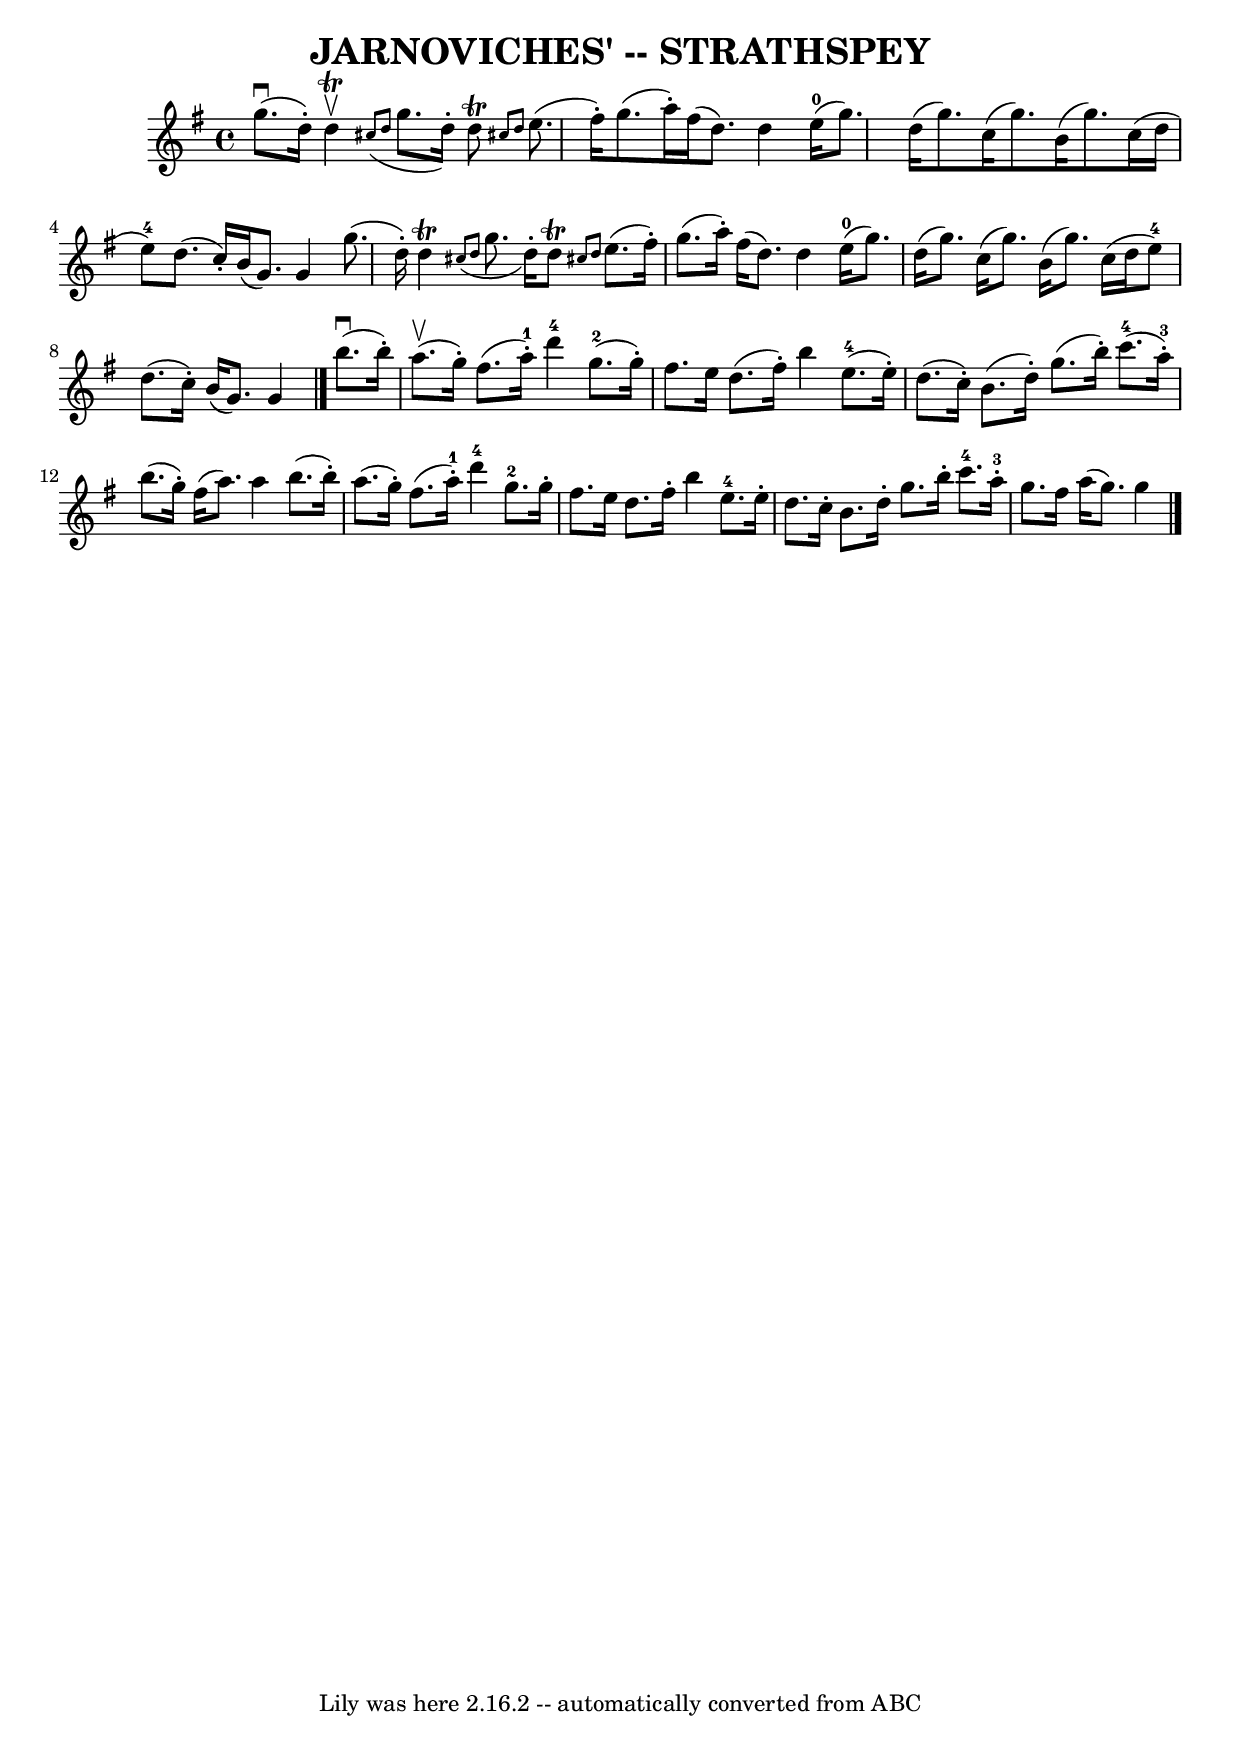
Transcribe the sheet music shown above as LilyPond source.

\version "2.16.2"
\include "Mammoth.ily"
\header {
  %% book = "Ryan's Mammoth Collection of Fiddle Tunes"
  crossRefNumber = "1"
  footnotes = ""
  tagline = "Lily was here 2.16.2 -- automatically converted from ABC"
  title = "JARNOVICHES' -- STRATHSPEY"

}
voicedefault =  {


  \override Staff.TimeSignature #'style = #'C
  \time 4/4 
  \key g \major
  g''8. (^\downbow d''16-.) d''4^\trill^\upbow   \grace { cis''8 (d''8  
			  } g''8. d''16-.) d''8^\trill \grace { cis''!8 d''8  
		 }       |
  e''8. (fis''16-.) 
  g''8. (a''16-.) fis''16 (d''8.) d''4        |
  
  e''16-0(g''8.) d''16 (g''8.) c''16 (g''8.) b'16 (
  g''8.)       |
  c''16 (d''16 e''8-4) d''8. (c''16-.) b'16 (g'8.) g'4    | |
  g''8. (d''16-.)   
  d''4^\trill   \grace { cis''8 (d''8  
		       } g''8. d''16-.) d''8^\trill \grace { cis''!8 d''8  
		 }       |
  e''8. (fis''16-.) 
  g''8. (a''16-.) fis''16 (d''8.) d''4        |
  
  e''16-0(g''8.) d''16 (g''8.) c''16 (g''8.) b'16 (
  g''8.)       |
  c''16 (d''16 e''8-4) d''8. (c''16-.) b'16 (g'8.) g'4    \bar "|." b''8. (^\downbow b''16-.)  
  a''8. (^\upbow g''16-.) fis''8. (a''16-1-.) d'''4-4     |
  g''8.-2(g''16-.) fis''8. e''16 d''8. (
  fis''16-.) b''4        |
  e''8.-4(e''16-.) d''8. (
  c''16-.) b'8. (d''16-.) g''8. (b''16-.)       |
  
  c'''8.-4(a''16-3-.) b''8. (g''16-.) fis''16 (a''8.)  
  a''4    | |
  b''8. (b''16-.) a''8. (g''16-.)  
  fis''8. (a''16-1-.) d'''4-4       |
  g''8.-2   
  g''16-. fis''8. e''16 d''8. fis''16-. b''4        |
  
  e''8.-4 e''16-. d''8. c''16-. b'8. d''16-. g''8. b''16-.       |
  c'''8.-4 a''16-3-. g''8. fis''16 a''16 (
  g''8.) g''4    \bar "|."   

}

\score{
  <<

    \context Staff="default"
    {
      \voicedefault 
      
    }

  >>
  \layout {
    
  }
  \midi {
  }

}
